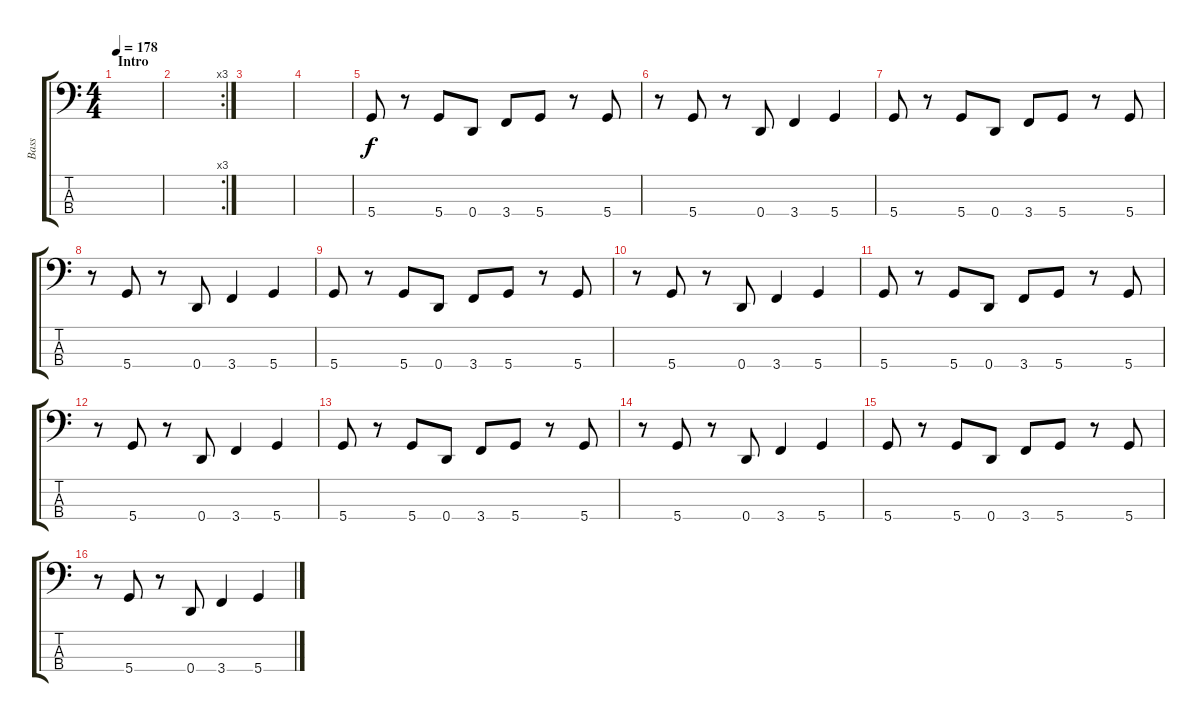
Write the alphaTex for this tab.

\track ("Bass" "Bass") {instrument electricbassfinger}
\staff {score tabs}
\tuning (G2 D2 A1 D1) {hide}
\ts (4 4)
\section ("" "Intro")
\tempo 178
\clef f4
\ks c
|
\rc 3
|
|
|
5.4.8 r.8 5.4.8 0.4.8 3.4.8 5.4.8 r.8 5.4.8 |
r.8 5.4.8 r.8 0.4.8 3.4.4 5.4.4 |
5.4.8 r.8 5.4.8 0.4.8 3.4.8 5.4.8 r.8 5.4.8 |
r.8 5.4.8 r.8 0.4.8 3.4.4 5.4.4 |
5.4.8 r.8 5.4.8 0.4.8 3.4.8 5.4.8 r.8 5.4.8 |
r.8 5.4.8 r.8 0.4.8 3.4.4 5.4.4 |
5.4.8 r.8 5.4.8 0.4.8 3.4.8 5.4.8 r.8 5.4.8 |
r.8 5.4.8 r.8 0.4.8 3.4.4 5.4.4 |
5.4.8 r.8 5.4.8 0.4.8 3.4.8 5.4.8 r.8 5.4.8 |
r.8 5.4.8 r.8 0.4.8 3.4.4 5.4.4 |
5.4.8 r.8 5.4.8 0.4.8 3.4.8 5.4.8 r.8 5.4.8 |
r.8 5.4.8 r.8 0.4.8 3.4.4 5.4.4
